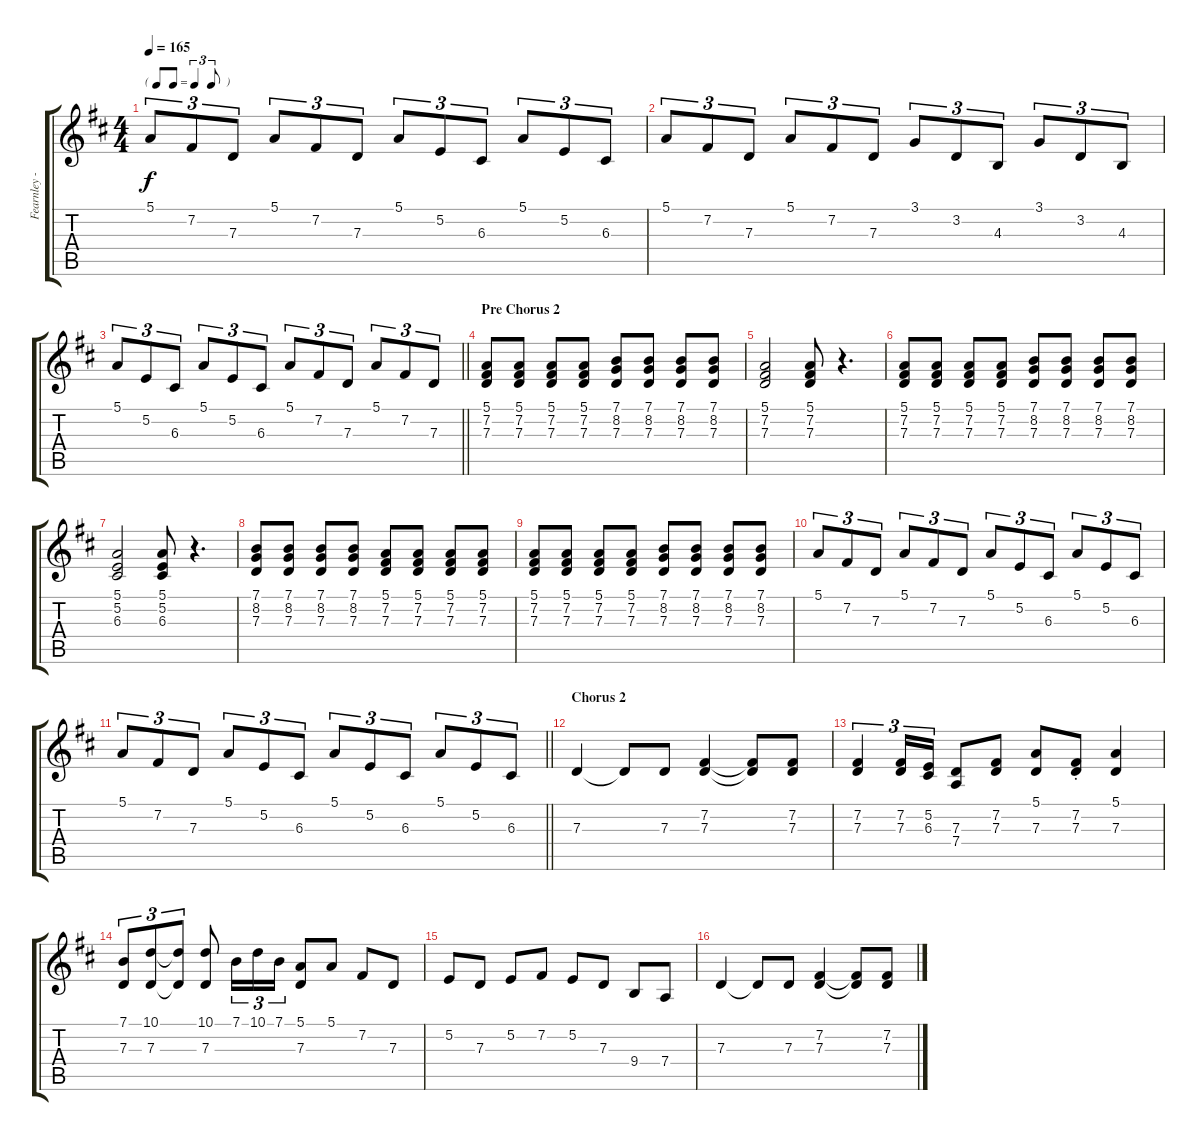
\track ("Fearnley - Accordion" "Fearnley -") {instrument accordion}
\staff {score tabs}
\tuning (E4 B3 G3 D3 A2 E2) {hide}
\ts (4 4)
\tf triplet8th
\tempo 165
\clef g2
\ks d
5.1.8{tu (3 2) dy f} 7.2.8{tu (3 2)} 7.3.8{tu (3 2)} 5.1.8{tu (3 2)} 7.2.8{tu (3 2)} 7.3.8{tu (3 2)} 5.1.8{tu (3 2)} 5.2.8{tu (3 2)} 6.3.8{tu (3 2)} 5.1.8{tu (3 2)} 5.2.8{tu (3 2)} 6.3.8{tu (3 2)} |
5.1.8{tu (3 2)} 7.2.8{tu (3 2)} 7.3.8{tu (3 2)} 5.1.8{tu (3 2)} 7.2.8{tu (3 2)} 7.3.8{tu (3 2)} 3.1.8{tu (3 2)} 3.2.8{tu (3 2)} 4.3.8{tu (3 2)} 3.1.8{tu (3 2)} 3.2.8{tu (3 2)} 4.3.8{tu (3 2)} |
\barLineRight lightlight
5.1.8{tu (3 2)} 5.2.8{tu (3 2)} 6.3.8{tu (3 2)} 5.1.8{tu (3 2)} 5.2.8{tu (3 2)} 6.3.8{tu (3 2)} 5.1.8{tu (3 2)} 7.2.8{tu (3 2)} 7.3.8{tu (3 2)} 5.1.8{tu (3 2)} 7.2.8{tu (3 2)} 7.3.8{tu (3 2)} |
\section ("" "Pre Chorus 2")
(5.1 7.2 7.3).8 (5.1 7.2 7.3).8 (5.1 7.2 7.3).8 (5.1 7.2 7.3).8 (7.1 8.2 7.3).8 (7.1 8.2 7.3).8 (7.1 8.2 7.3).8 (7.1 8.2 7.3).8 |
(5.1 7.2 7.3).2 (5.1 7.2 7.3).8 r.4{d} |
(5.1 7.2 7.3).8 (5.1 7.2 7.3).8 (5.1 7.2 7.3).8 (5.1 7.2 7.3).8 (7.1 8.2 7.3).8 (7.1 8.2 7.3).8 (7.1 8.2 7.3).8 (7.1 8.2 7.3).8 |
(5.1 5.2 6.3).2 (5.1 5.2 6.3).8 r.4{d} |
(7.1 8.2 7.3).8 (7.1 8.2 7.3).8 (7.1 8.2 7.3).8 (7.1 8.2 7.3).8 (5.1 7.2 7.3).8 (5.1 7.2 7.3).8 (5.1 7.2 7.3).8 (5.1 7.2 7.3).8 |
(5.1 7.2 7.3).8 (5.1 7.2 7.3).8 (5.1 7.2 7.3).8 (5.1 7.2 7.3).8 (7.1 8.2 7.3).8 (7.1 8.2 7.3).8 (7.1 8.2 7.3).8 (7.1 8.2 7.3).8 |
5.1.8{tu (3 2)} 7.2.8{tu (3 2)} 7.3.8{tu (3 2)} 5.1.8{tu (3 2)} 7.2.8{tu (3 2)} 7.3.8{tu (3 2)} 5.1.8{tu (3 2)} 5.2.8{tu (3 2)} 6.3.8{tu (3 2)} 5.1.8{tu (3 2)} 5.2.8{tu (3 2)} 6.3.8{tu (3 2)} |
\barLineRight lightlight
5.1.8{tu (3 2)} 7.2.8{tu (3 2)} 7.3.8{tu (3 2)} 5.1.8{tu (3 2)} 5.2.8{tu (3 2)} 6.3.8{tu (3 2)} 5.1.8{tu (3 2)} 5.2.8{tu (3 2)} 6.3.8{tu (3 2)} 5.1.8{tu (3 2)} 5.2.8{tu (3 2)} 6.3.8{tu (3 2)} |
\section ("" "Chorus 2")
7.3.4 7.3{t}.8 7.3.8 (7.2 7.3).4 (7.2{t} 7.3{t}).8 (7.2 7.3).8 |
(7.2 7.3).4{tu (3 2)} (7.2 7.3).16{tu (3 2)} (5.2 6.3).16{tu (3 2)} (7.3 7.4).8 (7.2 7.3).8 (5.1 7.3).8 (7.2{st} 7.3{st}).8 (5.1 7.3).4 |
(7.1 7.3).8{tu (3 2)} (10.1 7.3).8{tu (3 2)} (10.1{t} 7.3{t}).8{tu (3 2)} (10.1 7.3).8 7.1.16{tu (3 2)} 10.1.16{tu (3 2)} 7.1.16{tu (3 2)} (5.1 7.3).8 5.1.8 7.2.8 7.3.8 |
5.2.8 7.3.8 5.2.8 7.2.8 5.2.8 7.3.8 9.4.8 7.4.8 |
7.3.4 7.3{t}.8 7.3.8 (7.2 7.3).4 (7.2{t} 7.3{t}).8 (7.2 7.3).8
